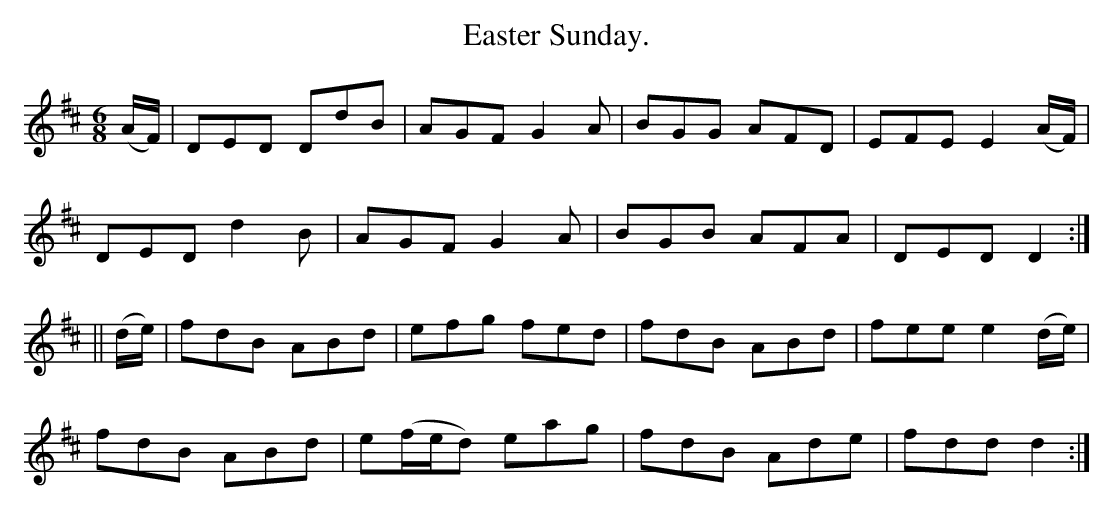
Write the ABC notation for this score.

X:1
T: Easter Sunday.
M: 6/8
L: 1/8
K: D
(A/F/) | DED DdB | AGF G2 A | BGG AFD | EFE E2 (A/F/) |
DED d2 B | AGF G2 A | BGB AFA | DED D2 :|
|| (d/e/) | fdB ABd | efg fed | fdB ABd | fee e2 (d/e/) |
fdB ABd | e(f/e/d) eag | fdB Ade | fdd d2 :|
